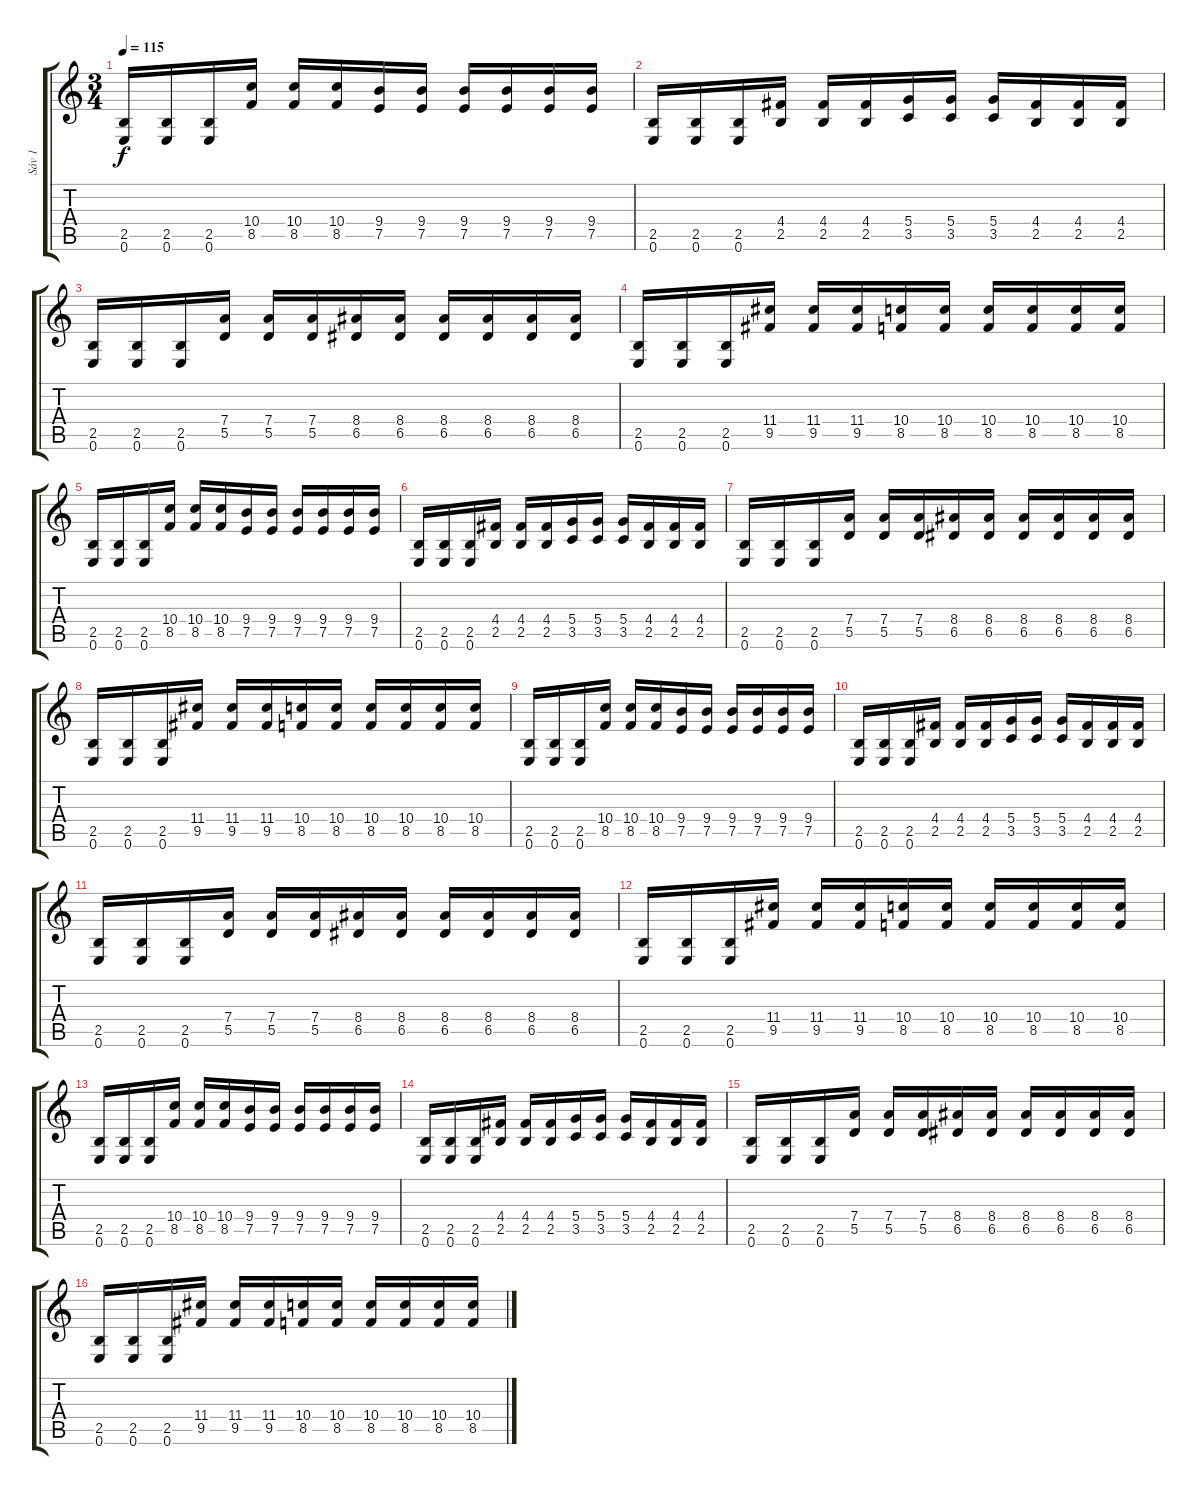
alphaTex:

\track ("Sáv 1" "Sáv 1") {instrument distortionguitar}
\staff {score tabs}
\tuning (E4 B3 G3 D3 A2 E2) {hide}
\ts (3 4)
\tempo 115
\clef g2
\ks c
(2.5 0.6).16{dy f instrument distortionguitar} (2.5 0.6).16 (2.5 0.6).16 (10.4 8.5).16 (10.4 8.5).16 (10.4 8.5).16 (9.4 7.5).16 (9.4 7.5).16 (9.4 7.5).16 (9.4 7.5).16 (9.4 7.5).16 (9.4 7.5).16 |
(2.5 0.6).16 (2.5 0.6).16 (2.5 0.6).16 (4.4 2.5).16 (4.4 2.5).16 (4.4 2.5).16 (5.4 3.5).16 (5.4 3.5).16 (5.4 3.5).16 (4.4 2.5).16 (4.4 2.5).16 (4.4 2.5).16 |
(2.5 0.6).16 (2.5 0.6).16 (2.5 0.6).16 (7.4 5.5).16 (7.4 5.5).16 (7.4 5.5).16 (8.4 6.5).16 (8.4 6.5).16 (8.4 6.5).16 (8.4 6.5).16 (8.4 6.5).16 (8.4 6.5).16 |
(2.5 0.6).16 (2.5 0.6).16 (2.5 0.6).16 (11.4 9.5).16 (11.4 9.5).16 (11.4 9.5).16 (10.4 8.5).16 (10.4 8.5).16 (10.4 8.5).16 (10.4 8.5).16 (10.4 8.5).16 (10.4 8.5).16 |
(2.5 0.6).16 (2.5 0.6).16 (2.5 0.6).16 (10.4 8.5).16 (10.4 8.5).16 (10.4 8.5).16 (9.4 7.5).16 (9.4 7.5).16 (9.4 7.5).16 (9.4 7.5).16 (9.4 7.5).16 (9.4 7.5).16 |
(2.5 0.6).16 (2.5 0.6).16 (2.5 0.6).16 (4.4 2.5).16 (4.4 2.5).16 (4.4 2.5).16 (5.4 3.5).16 (5.4 3.5).16 (5.4 3.5).16 (4.4 2.5).16 (4.4 2.5).16 (4.4 2.5).16 |
(2.5 0.6).16 (2.5 0.6).16 (2.5 0.6).16 (7.4 5.5).16 (7.4 5.5).16 (7.4 5.5).16 (8.4 6.5).16 (8.4 6.5).16 (8.4 6.5).16 (8.4 6.5).16 (8.4 6.5).16 (8.4 6.5).16 |
(2.5 0.6).16 (2.5 0.6).16 (2.5 0.6).16 (11.4 9.5).16 (11.4 9.5).16 (11.4 9.5).16 (10.4 8.5).16 (10.4 8.5).16 (10.4 8.5).16 (10.4 8.5).16 (10.4 8.5).16 (10.4 8.5).16 |
(2.5 0.6).16 (2.5 0.6).16 (2.5 0.6).16 (10.4 8.5).16 (10.4 8.5).16 (10.4 8.5).16 (9.4 7.5).16 (9.4 7.5).16 (9.4 7.5).16 (9.4 7.5).16 (9.4 7.5).16 (9.4 7.5).16 |
(2.5 0.6).16 (2.5 0.6).16 (2.5 0.6).16 (4.4 2.5).16 (4.4 2.5).16 (4.4 2.5).16 (5.4 3.5).16 (5.4 3.5).16 (5.4 3.5).16 (4.4 2.5).16 (4.4 2.5).16 (4.4 2.5).16 |
(2.5 0.6).16 (2.5 0.6).16 (2.5 0.6).16 (7.4 5.5).16 (7.4 5.5).16 (7.4 5.5).16 (8.4 6.5).16 (8.4 6.5).16 (8.4 6.5).16 (8.4 6.5).16 (8.4 6.5).16 (8.4 6.5).16 |
(2.5 0.6).16 (2.5 0.6).16 (2.5 0.6).16 (11.4 9.5).16 (11.4 9.5).16 (11.4 9.5).16 (10.4 8.5).16 (10.4 8.5).16 (10.4 8.5).16 (10.4 8.5).16 (10.4 8.5).16 (10.4 8.5).16 |
(2.5 0.6).16 (2.5 0.6).16 (2.5 0.6).16 (10.4 8.5).16 (10.4 8.5).16 (10.4 8.5).16 (9.4 7.5).16 (9.4 7.5).16 (9.4 7.5).16 (9.4 7.5).16 (9.4 7.5).16 (9.4 7.5).16 |
(2.5 0.6).16 (2.5 0.6).16 (2.5 0.6).16 (4.4 2.5).16 (4.4 2.5).16 (4.4 2.5).16 (5.4 3.5).16 (5.4 3.5).16 (5.4 3.5).16 (4.4 2.5).16 (4.4 2.5).16 (4.4 2.5).16 |
(2.5 0.6).16 (2.5 0.6).16 (2.5 0.6).16 (7.4 5.5).16 (7.4 5.5).16 (7.4 5.5).16 (8.4 6.5).16 (8.4 6.5).16 (8.4 6.5).16 (8.4 6.5).16 (8.4 6.5).16 (8.4 6.5).16 |
(2.5 0.6).16 (2.5 0.6).16 (2.5 0.6).16 (11.4 9.5).16 (11.4 9.5).16 (11.4 9.5).16 (10.4 8.5).16 (10.4 8.5).16 (10.4 8.5).16 (10.4 8.5).16 (10.4 8.5).16 (10.4 8.5).16
